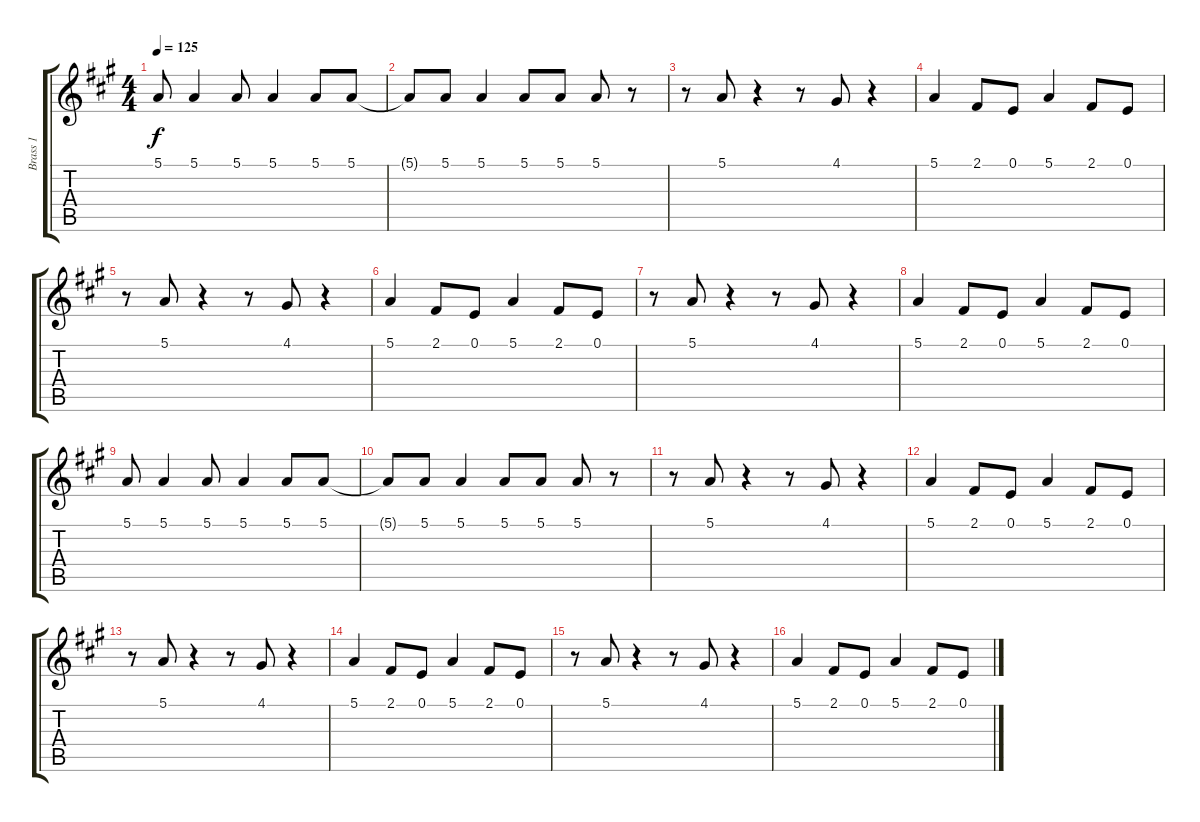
\track ("Brass 1" "Brass 1") {instrument brasssection}
\staff {score tabs}
\tuning (E4 B3 G3 D3 A2 E2) {hide}
\ts (4 4)
\tempo 125
\clef g2
\ks a
5.1.8{dy f} 5.1.4 5.1.8 5.1.4 5.1.8 5.1.8 |
5.1{t}.8 5.1.8 5.1.4 5.1.8 5.1.8 5.1.8 r.8 |
r.8 5.1.8 r.4 r.8 4.1.8 r.4 |
5.1.4 2.1.8 0.1.8 5.1.4 2.1.8 0.1.8 |
r.8 5.1.8 r.4 r.8 4.1.8 r.4 |
5.1.4 2.1.8 0.1.8 5.1.4 2.1.8 0.1.8 |
r.8 5.1.8 r.4 r.8 4.1.8 r.4 |
5.1.4 2.1.8 0.1.8 5.1.4 2.1.8 0.1.8 |
5.1.8 5.1.4 5.1.8 5.1.4 5.1.8 5.1.8 |
5.1{t}.8 5.1.8 5.1.4 5.1.8 5.1.8 5.1.8 r.8 |
r.8 5.1.8 r.4 r.8 4.1.8 r.4 |
5.1.4 2.1.8 0.1.8 5.1.4 2.1.8 0.1.8 |
r.8 5.1.8 r.4 r.8 4.1.8 r.4 |
5.1.4 2.1.8 0.1.8 5.1.4 2.1.8 0.1.8 |
r.8 5.1.8 r.4 r.8 4.1.8 r.4 |
5.1.4 2.1.8 0.1.8 5.1.4 2.1.8 0.1.8
